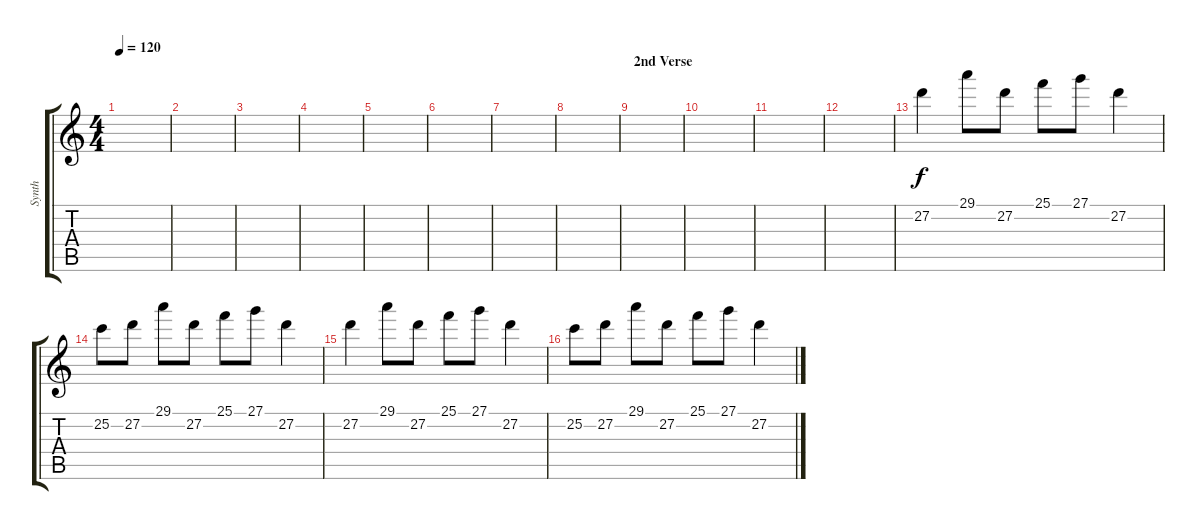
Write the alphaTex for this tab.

\track ("Synth" "Synth") {instrument sitar}
\staff {score tabs}
\tuning (E4 B3 G3 D3 A2 E2) {hide}
\ts (4 4)
\tempo 120
\clef g2
\ks c
|
|
|
|
|
|
|
|
\section ("" "2nd Verse")
|
|
|
|
27.2.4{volume 7 instrument sitar} 29.1.8 27.2.8 25.1.8 27.1.8 27.2.4 |
25.2.8 27.2.8 29.1.8 27.2.8 25.1.8 27.1.8 27.2.4 |
27.2.4 29.1.8 27.2.8 25.1.8 27.1.8 27.2.4 |
25.2.8 27.2.8 29.1.8 27.2.8 25.1.8 27.1.8 27.2.4
